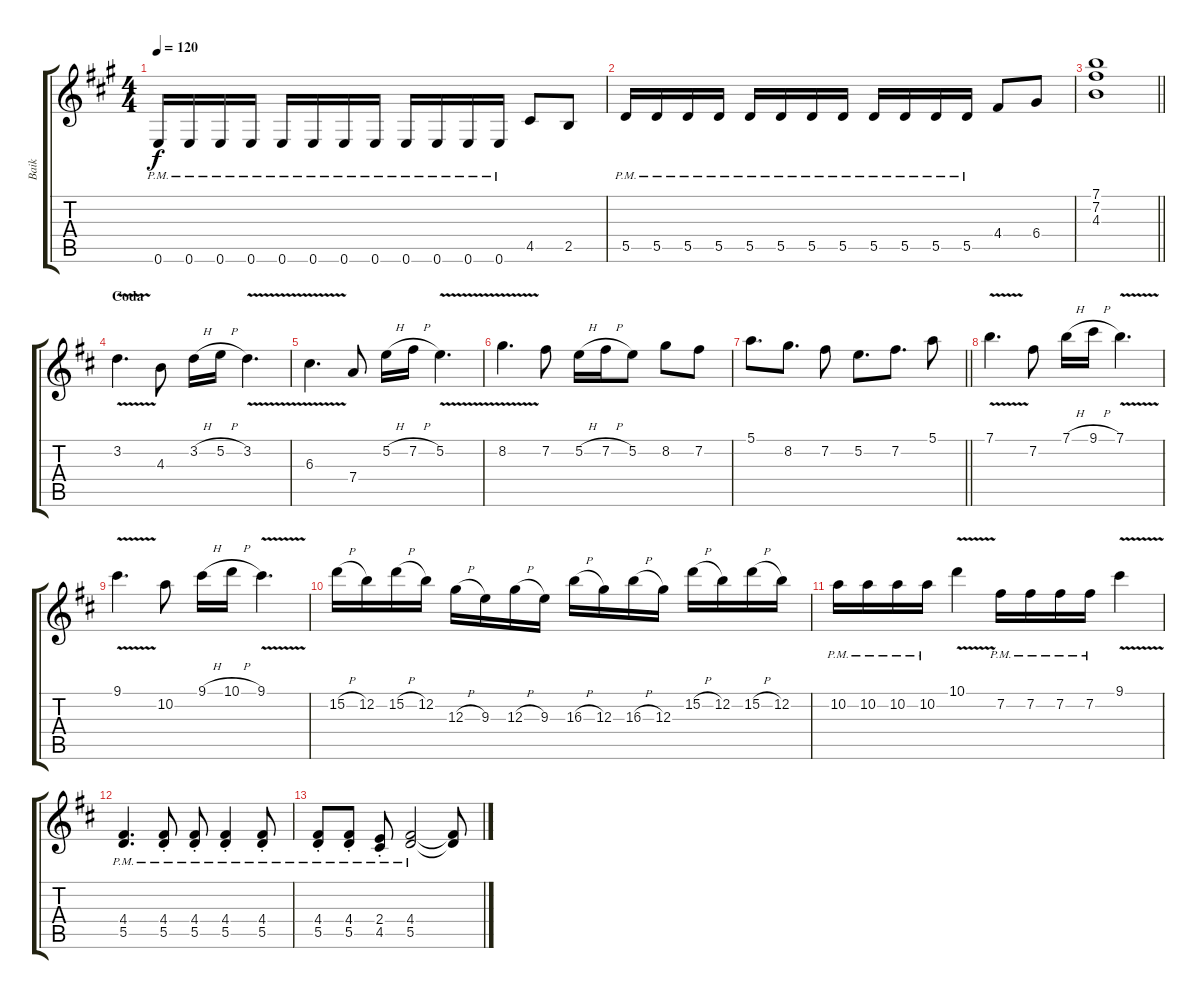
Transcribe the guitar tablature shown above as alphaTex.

\track ("Baik" "Baik") {instrument distortionguitar}
\staff {score tabs}
\tuning (E4 B3 G3 D3 A2 E2) {hide}
\ts (4 4)
\tempo 120
\clef g2
\ks f#minor
0.6{pm}.16{dy f} 0.6{pm}.16 0.6{pm}.16 0.6{pm}.16 0.6{pm}.16 0.6{pm}.16 0.6{pm}.16 0.6{pm}.16 0.6{pm}.16 0.6{pm}.16 0.6{pm}.16 0.6{pm}.16 4.5.8 2.5.8 |
5.5{pm}.16 5.5{pm}.16 5.5{pm}.16 5.5{pm}.16 5.5{pm}.16 5.5{pm}.16 5.5{pm}.16 5.5{pm}.16 5.5{pm}.16 5.5{pm}.16 5.5{pm}.16 5.5{pm}.16 4.4.8 6.4.8 |
\barLineRight lightlight
(7.1 7.2 4.3).1 |
\section ("" "Coda")
\ks bminor
3.2{v}.4{d} 4.3.8 3.2{h}.16 5.2{h}.16 3.2{v}.4{d} |
6.3{v}.4{d} 7.4.8 5.2{h}.16 7.2{h}.16 5.2{v}.4{d} |
8.2{v}.4{d} 7.2.8 5.2{h}.16 7.2{h}.16 5.2.8 8.2.8 7.2.8 |
\barLineRight lightlight
5.1.8{d} 8.2.8{d} 7.2.8 5.2.8{d} 7.2.8{d} 5.1.8 |
7.1{v}.4{d} 7.2.8 7.1{h}.16 9.1{h}.16 7.1{v}.4{d} |
9.1{v}.4{d} 10.2.8 9.1{h}.16 10.1{h}.16 9.1{v}.4{d} |
15.2{h}.16 12.2.16 15.2{h}.16 12.2.16 12.3{h}.16 9.3.16 12.3{h}.16 9.3.16 16.3{h}.16 12.3.16 16.3{h}.16 12.3.16 15.2{h}.16 12.2.16 15.2{h}.16 12.2.16 |
10.2{pm}.16 10.2{pm}.16 10.2{pm}.16 10.2{pm}.16 10.1{v}.4 7.2{pm}.16 7.2{pm}.16 7.2{pm}.16 7.2{pm}.16 9.1{v}.4 |
(4.4{pm} 5.5{pm}).4{d} (4.4{pm} 5.5{pm st}).8 (4.4{pm st} 5.5{pm st}).8 (4.4{pm st} 5.5{pm st}).4 (4.4{pm st} 5.5{pm st}).8 |
(4.4{pm st} 5.5{pm st}).8 (4.4{pm st} 5.5{pm st}).8 (2.4{pm st} 4.5{pm st}).8 (4.4{pm} 5.5{pm}).2 (4.4{t} 5.5{t}).8
